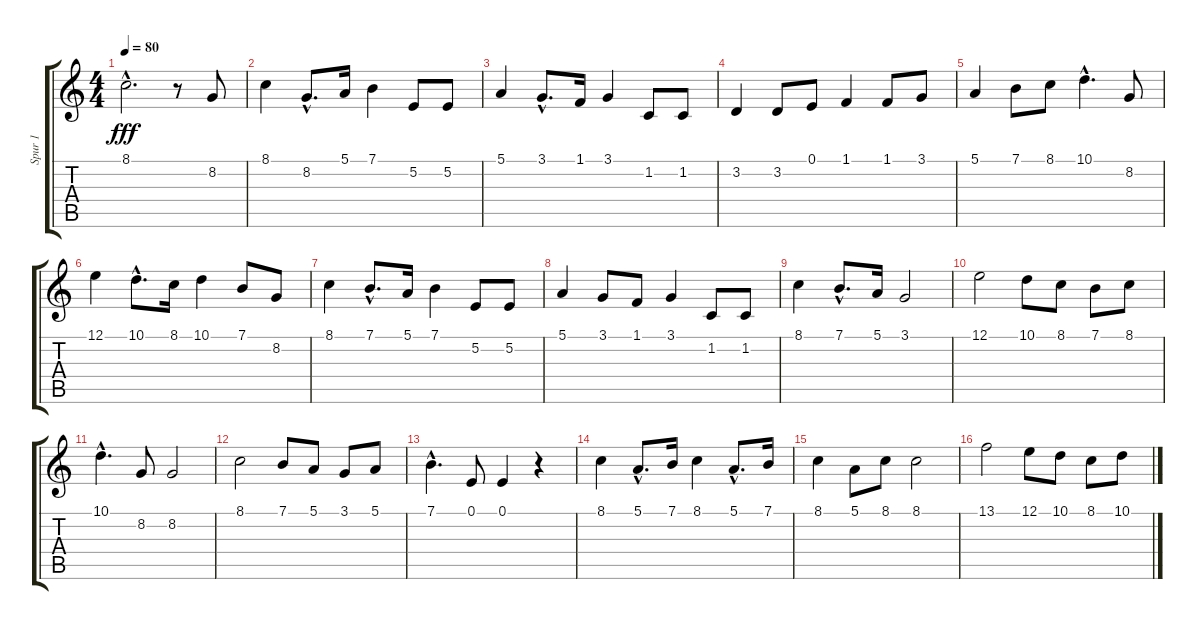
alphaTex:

\track ("Spur 1" "Spur 1") {instrument acousticgrandpiano}
\staff {score tabs}
\tuning (E4 B3 G3 D3 A2 E2) {hide}
\ts (4 4)
\tempo 80
\clef g2
\ks c
8.1{hac}.2{d dy fff instrument acousticgrandpiano} r.8 8.2.8 |
8.1.4 8.2{hac}.8{d} 5.1.16 7.1.4 5.2.8 5.2.8 |
5.1.4 3.1{hac}.8{d} 1.1.16 3.1.4 1.2.8 1.2.8 |
3.2.4 3.2.8 0.1.8 1.1.4 1.1.8 3.1.8 |
5.1.4 7.1.8 8.1.8 10.1{hac}.4{d} 8.2.8 |
12.1.4 10.1{hac}.8{d} 8.1.16 10.1.4 7.1.8 8.2.8 |
8.1.4 7.1{hac}.8{d} 5.1.16 7.1.4 5.2.8 5.2.8 |
5.1.4 3.1.8 1.1.8 3.1.4 1.2.8 1.2.8 |
8.1.4 7.1{hac}.8{d} 5.1.16 3.1.2 |
12.1.2 10.1.8 8.1.8 7.1.8 8.1.8 |
10.1{hac}.4{d} 8.2.8 8.2.2 |
8.1.2 7.1.8 5.1.8 3.1.8 5.1.8 |
7.1{hac}.4{d} 0.1.8 0.1.4 r.4 |
8.1.4 5.1{hac}.8{d} 7.1.16 8.1.4 5.1{hac}.8{d} 7.1.16 |
8.1.4 5.1.8 8.1.8 8.1.2 |
13.1.2 12.1.8 10.1.8 8.1.8 10.1.8
